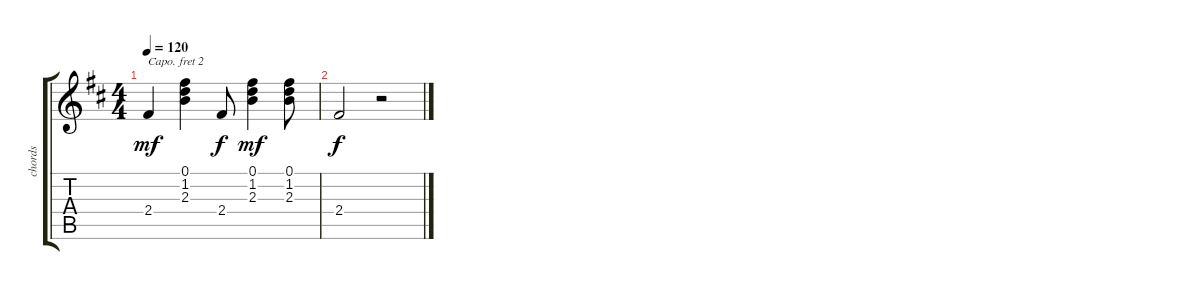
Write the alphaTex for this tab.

\track ("chords" "chords") {instrument acousticguitarnylon}
\staff {score tabs}
\capo 2
\tuning (E4 B3 G3 D3 A2 E2) {hide}
\ts (4 4)
\tempo 120
\clef g2
\ks bminor
2.4.4{dy mf volume 5} (0.1 1.2 2.3).4 2.4.8{dy f} (0.1 1.2 2.3).4{dy mf} (0.1 1.2 2.3).8 |
2.4.2{dy f volume 4} r.2{volume 0}
